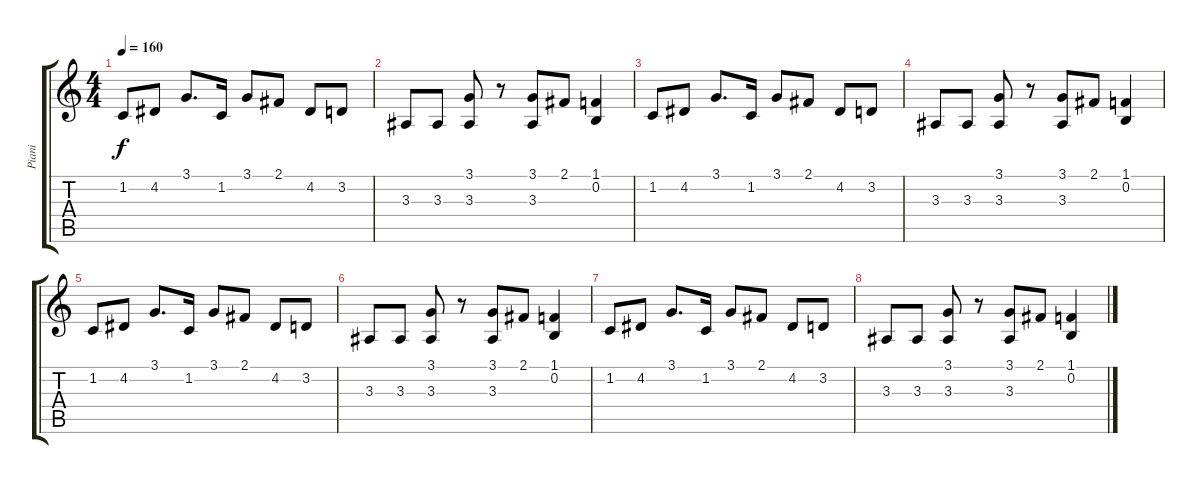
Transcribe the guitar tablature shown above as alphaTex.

\track ("Piani" "Piani") {instrument brightacousticpiano}
\staff {score tabs}
\tuning (E4 B3 G3 D3 A2 E2) {hide}
\ts (4 4)
\tempo 160
\clef g2
\ks c
1.2.8{dy f} 4.2.8 3.1.8{d} 1.2.16 3.1.8 2.1.8 4.2.8 3.2.8 |
3.3.8 3.3.8 (3.1 3.3).8 r.8 (3.1 3.3).8 2.1.8 (1.1 0.2).4 |
1.2.8 4.2.8 3.1.8{d} 1.2.16 3.1.8 2.1.8 4.2.8 3.2.8 |
3.3.8 3.3.8 (3.1 3.3).8 r.8 (3.1 3.3).8 2.1.8 (1.1 0.2).4 |
1.2.8 4.2.8 3.1.8{d} 1.2.16 3.1.8 2.1.8 4.2.8 3.2.8 |
3.3.8 3.3.8 (3.1 3.3).8 r.8 (3.1 3.3).8 2.1.8 (1.1 0.2).4 |
1.2.8 4.2.8 3.1.8{d} 1.2.16 3.1.8 2.1.8 4.2.8 3.2.8 |
3.3.8 3.3.8 (3.1 3.3).8 r.8 (3.1 3.3).8 2.1.8 (1.1 0.2).4
